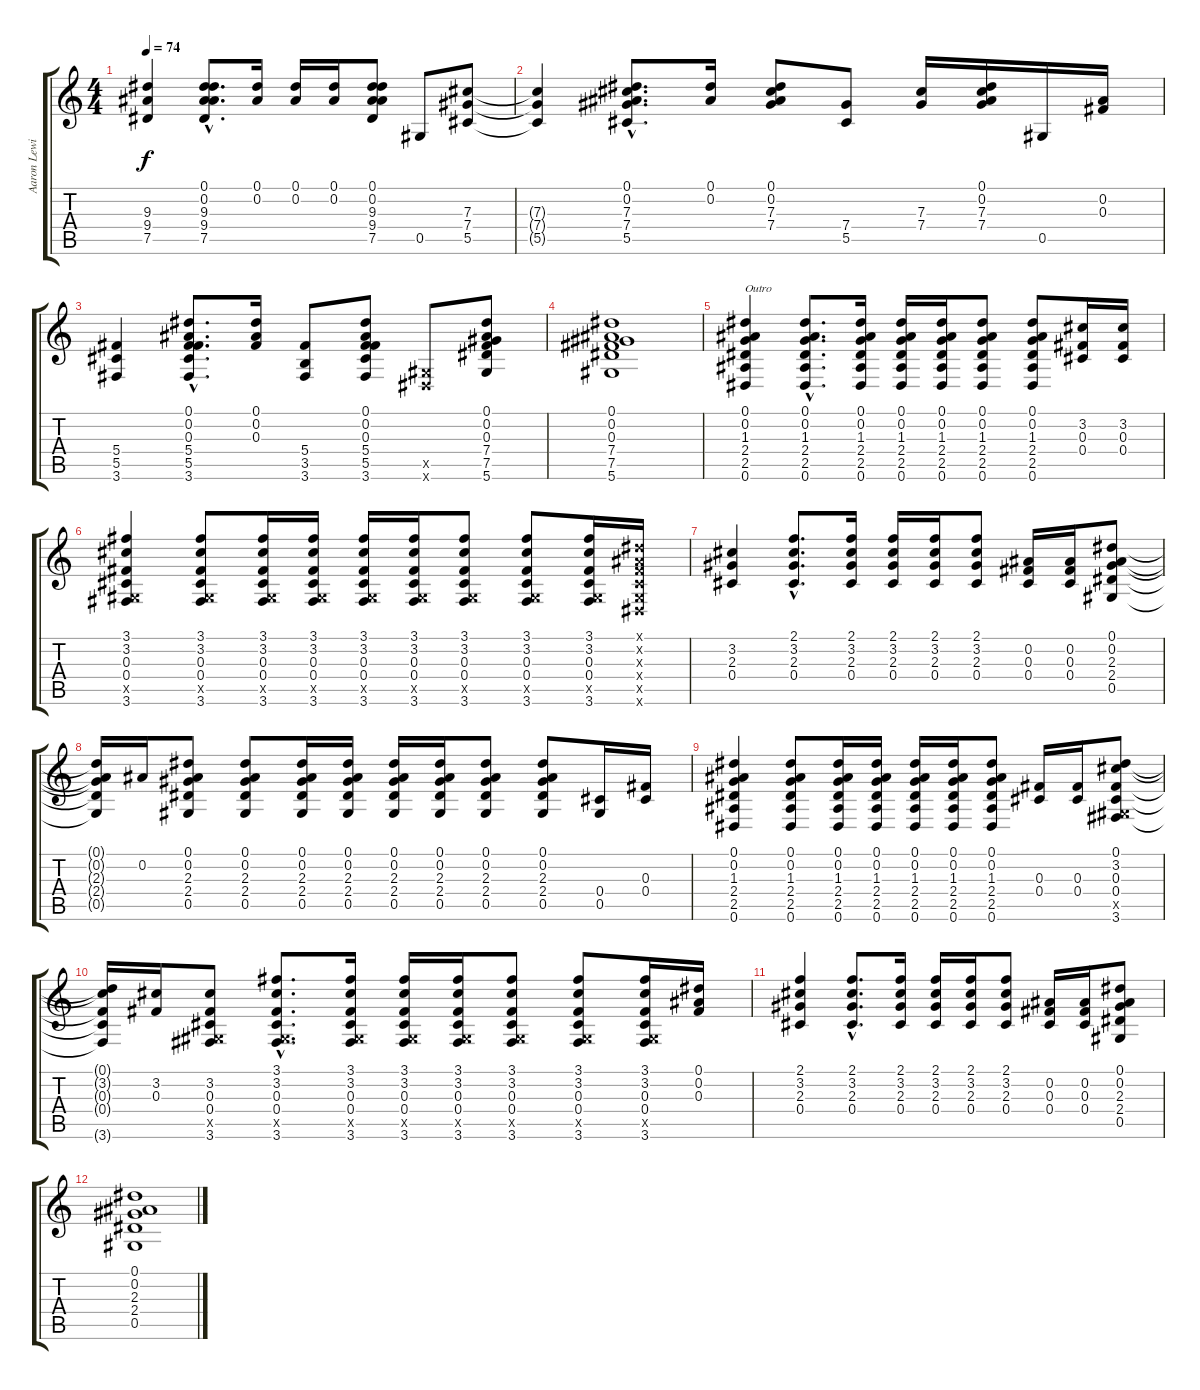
\track ("Aaron Lewis" "Aaron Lewi") {instrument acousticguitarnylon}
\staff {score tabs}
\tuning (Eb4 Bb3 Gb3 Db3 Ab2 Eb2) {hide}
\ts (4 4)
\tempo 74
\clef g2
\ks c
(9.3 9.4 7.5).4{dy f} (0.1{hac} 0.2{hac} 9.3{hac} 9.4{hac} 7.5{hac}).8{d} (0.1 0.2).16 (0.1 0.2).16 (0.1 0.2).16 (0.1 0.2 9.3 9.4 7.5).8 0.5.8 (7.3 7.4 5.5).8 |
(7.3{t} 7.4{t} 5.5{t}).4 (0.1{hac} 0.2{hac} 7.3{hac} 7.4{hac} 5.5{hac}).8{d} (0.1 0.2).16 (0.1 0.2 7.3 7.4).8 (7.4 5.5).8 (7.3 7.4).16 (0.1 0.2 7.3 7.4).16 0.5.16 (0.2 0.3).16 |
(5.4 5.5 3.6).4 (0.1{hac} 0.2{hac} 0.3{hac} 5.4{hac} 5.5{hac} 3.6{hac}).8{d} (0.1 0.2 0.3).16 (5.4 3.5 3.6).8 (0.1 0.2 0.3 5.4 5.5 3.6).8 (0.5{x} 0.6{x}).8 (0.1 0.2 0.3 7.4 7.5 5.6).8 |
(0.1 0.2 0.3 7.4 7.5 5.6).1 |
(0.1 0.2 1.3 2.4 2.5 0.6).4{txt "Outro"} (0.1{hac} 0.2{hac} 1.3{hac} 2.4{hac} 2.5{hac} 0.6{hac}).8{d} (0.1 0.2 1.3 2.4 2.5 0.6).16 (0.1 0.2 1.3 2.4 2.5 0.6).16 (0.1 0.2 1.3 2.4 2.5 0.6).16 (0.1 0.2 1.3 2.4 2.5 0.6).8 (0.1 0.2 1.3 2.4 2.5 0.6).8 (3.2 0.3 0.4).16 (3.2 0.3 0.4).16 |
(3.1 3.2 0.3 0.4 0.5{x} 3.6).4 (3.1 3.2 0.3 0.4 0.5{x} 3.6).8 (3.1 3.2 0.3 0.4 0.5{x} 3.6).16 (3.1 3.2 0.3 0.4 0.5{x} 3.6).16 (3.1 3.2 0.3 0.4 0.5{x} 3.6).16 (3.1 3.2 0.3 0.4 0.5{x} 3.6).16 (3.1 3.2 0.3 0.4 0.5{x} 3.6).8 (3.1 3.2 0.3 0.4 0.5{x} 3.6).8 (3.1 3.2 0.3 0.4 0.5{x} 3.6).16 (0.1{x} 0.2{x} 0.3{x} 0.4{x} 0.5{x} 0.6{x}).16 |
(3.2 2.3 0.4).4 (2.1{hac} 3.2{hac} 2.3{hac} 0.4{hac}).8{d} (2.1 3.2 2.3 0.4).16 (2.1 3.2 2.3 0.4).16 (2.1 3.2 2.3 0.4).16 (2.1 3.2 2.3 0.4).8 (0.2 0.3 0.4).16 (0.2 0.3 0.4).16 (0.1 0.2 2.3 2.4 0.5).8 |
(0.1{t} 0.2{t} 2.3{t} 2.4{t} 0.5{t}).16 0.2.16 (0.1 0.2 2.3 2.4 0.5).8 (0.1 0.2 2.3 2.4 0.5).8 (0.1 0.2 2.3 2.4 0.5).16 (0.1 0.2 2.3 2.4 0.5).16 (0.1 0.2 2.3 2.4 0.5).16 (0.1 0.2 2.3 2.4 0.5).16 (0.1 0.2 2.3 2.4 0.5).8 (0.1 0.2 2.3 2.4 0.5).8 (0.4 0.5).16 (0.3 0.4).16 |
(0.1 0.2 1.3 2.4 2.5 0.6).4 (0.1 0.2 1.3 2.4 2.5 0.6).8 (0.1 0.2 1.3 2.4 2.5 0.6).16 (0.1 0.2 1.3 2.4 2.5 0.6).16 (0.1 0.2 1.3 2.4 2.5 0.6).16 (0.1 0.2 1.3 2.4 2.5 0.6).16 (0.1 0.2 1.3 2.4 2.5 0.6).8 (0.3 0.4).16 (0.3 0.4).16 (0.1 3.2 0.3 0.4 0.5{x} 3.6).8 |
(0.1{t} 3.2{t} 0.3{t} 0.4{t} 3.6{t}).16 (3.2 0.3).16 (3.2 0.3 0.4 0.5{x} 3.6).8 (3.1{hac} 3.2{hac} 0.3{hac} 0.4{hac} 0.5{hac x} 3.6{hac}).8{d} (3.1 3.2 0.3 0.4 0.5{x} 3.6).16 (3.1 3.2 0.3 0.4 0.5{x} 3.6).16 (3.1 3.2 0.3 0.4 0.5{x} 3.6).16 (3.1 3.2 0.3 0.4 0.5{x} 3.6).8 (3.1 3.2 0.3 0.4 0.5{x} 3.6).8 (3.1 3.2 0.3 0.4 0.5{x} 3.6).16 (0.1 0.2 0.3).16 |
(2.1 3.2 2.3 0.4).4 (2.1{hac} 3.2{hac} 2.3{hac} 0.4{hac}).8{d} (2.1 3.2 2.3 0.4).16 (2.1 3.2 2.3 0.4).16 (2.1 3.2 2.3 0.4).16 (2.1 3.2 2.3 0.4).8 (0.2 0.3 0.4).16 (0.2 0.3 0.4).16 (0.1 0.2 2.3 2.4 0.5).8 |
(0.1 0.2 2.3 2.4 0.5).1
